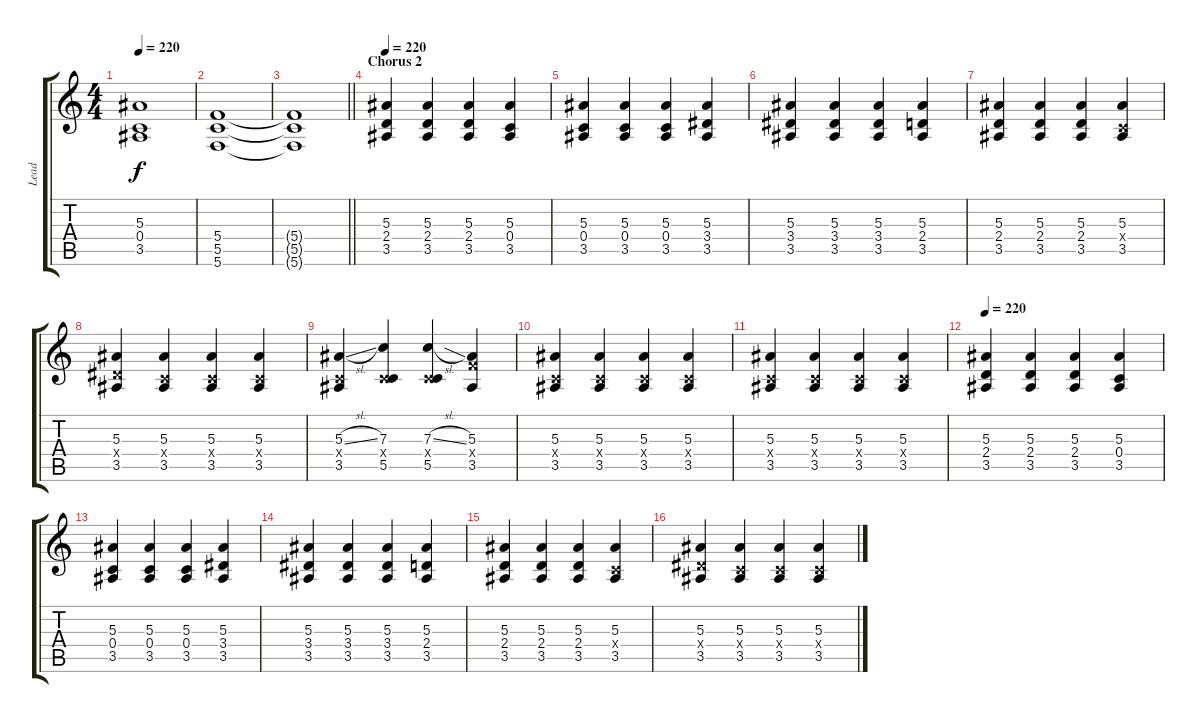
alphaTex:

\track ("Lead" "Lead") {instrument distortionguitar}
\staff {score tabs}
\tuning (D4 A3 F3 C3 G2 C2) {hide}
\ts (4 4)
\tempo 220
\clef g2
\ks c
(5.3{t} 0.4{t} 3.5{t}).1{dy f} |
(5.4 5.5 5.6).1 |
\barLineRight lightlight
(5.4{t} 5.5{t} 5.6{t}).1 |
\section ("" "Chorus 2")
\tempo 220
(5.3 2.4 3.5).4 (5.3 2.4 3.5).4 (5.3 2.4 3.5).4 (5.3 0.4 3.5).4 |
(5.3 0.4 3.5).4 (5.3 0.4 3.5).4 (5.3 0.4 3.5).4 (5.3 3.4 3.5).4 |
(5.3 3.4 3.5).4 (5.3 3.4 3.5).4 (5.3 3.4 3.5).4 (5.3 2.4 3.5).4 |
(5.3 2.4 3.5).4 (5.3 2.4 3.5).4 (5.3 2.4 3.5).4 (5.3 0.4{x} 3.5).4 |
(5.3 3.4{x} 3.5).4 (5.3 0.4{x} 3.5).4 (5.3 0.4{x} 3.5).4 (5.3 0.4{x} 3.5).4 |
(5.3{sl} 0.4{x} 3.5).4 (7.3 0.4{x} 5.5).4 (7.3{sl} 0.4{x} 5.5).4 (5.3 5.4{x} 3.5).4 |
(5.3 0.4{x} 3.5).4 (5.3 0.4{x} 3.5).4 (5.3 0.4{x} 3.5).4 (5.3 0.4{x} 3.5).4 |
(5.3 0.4{x} 3.5).4 (5.3 0.4{x} 3.5).4 (5.3 0.4{x} 3.5).4 (5.3 0.4{x} 3.5).4 |
\tempo 220
(5.3 2.4 3.5).4 (5.3 2.4 3.5).4 (5.3 2.4 3.5).4 (5.3 0.4 3.5).4 |
(5.3 0.4 3.5).4 (5.3 0.4 3.5).4 (5.3 0.4 3.5).4 (5.3 3.4 3.5).4 |
(5.3 3.4 3.5).4 (5.3 3.4 3.5).4 (5.3 3.4 3.5).4 (5.3 2.4 3.5).4 |
(5.3 2.4 3.5).4 (5.3 2.4 3.5).4 (5.3 2.4 3.5).4 (5.3 0.4{x} 3.5).4 |
(5.3 3.4{x} 3.5).4 (5.3 0.4{x} 3.5).4 (5.3 0.4{x} 3.5).4 (5.3 0.4{x} 3.5).4
